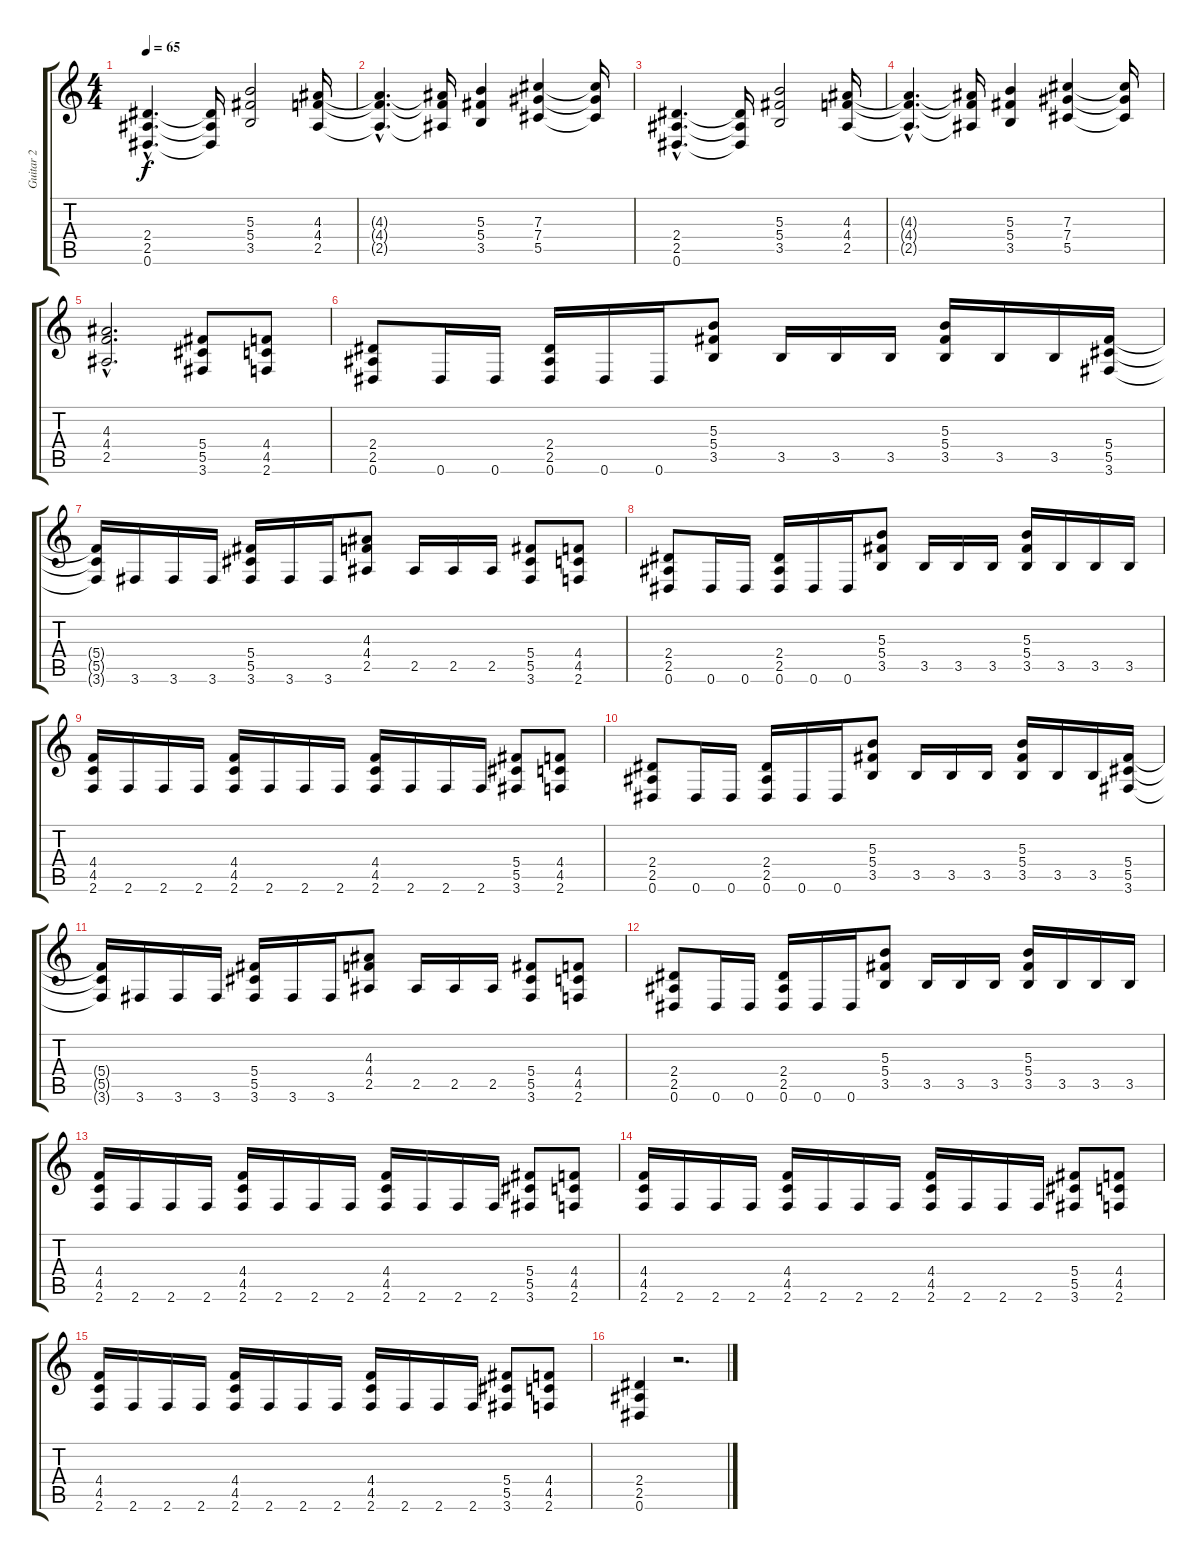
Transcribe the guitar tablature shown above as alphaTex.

\track ("Guitar 2" "Guitar 2") {instrument distortionguitar}
\staff {score tabs}
\tuning (Eb4 Bb3 Gb3 Db3 Ab2 Eb2) {hide}
\ts (4 4)
\tempo 65
\clef g2
\ks c
(2.4{hac} 2.5{hac} 0.6{hac}).4{d dy f} (2.4{t} 2.5{t} 0.6{t}).16 (5.3 5.4 3.5).2 (4.3 4.4 2.5).16 |
(4.3{hac t} 4.4{hac t} 2.5{hac t}).4{d} (4.3{t} 4.4{t} 2.5{t}).16 (5.3 5.4 3.5).4 (7.3 7.4 5.5).4 (7.3{t} 7.4{t} 5.5{t}).16 |
(2.4{hac} 2.5{hac} 0.6{hac}).4{d} (2.4{t} 2.5{t} 0.6{t}).16 (5.3 5.4 3.5).2 (4.3 4.4 2.5).16 |
(4.3{hac t} 4.4{hac t} 2.5{hac t}).4{d} (4.3{t} 4.4{t} 2.5{t}).16 (5.3 5.4 3.5).4 (7.3 7.4 5.5).4 (7.3{t} 7.4{t} 5.5{t}).16 |
(4.3{hac} 4.4{hac} 2.5{hac}).2{d} (5.4 5.5 3.6).8 (4.4 4.5 2.6).8 |
(2.4 2.5 0.6).8 0.6.16 0.6.16 (2.4 2.5 0.6).16 0.6.16 0.6.16 (5.3 5.4 3.5).8 3.5.16 3.5.16 3.5.16 (5.3 5.4 3.5).16 3.5.16 3.5.16 (5.4 5.5 3.6).16 |
(5.4{t} 5.5{t} 3.6{t}).16 3.6.16 3.6.16 3.6.16 (5.4 5.5 3.6).16 3.6.16 3.6.16 (4.3 4.4 2.5).8 2.5.16 2.5.16 2.5.16 (5.4 5.5 3.6).8 (4.4 4.5 2.6).8 |
(2.4 2.5 0.6).8 0.6.16 0.6.16 (2.4 2.5 0.6).16 0.6.16 0.6.16 (5.3 5.4 3.5).8 3.5.16 3.5.16 3.5.16 (5.3 5.4 3.5).16 3.5.16 3.5.16 3.5.16 |
(4.4 4.5 2.6).16 2.6.16 2.6.16 2.6.16 (4.4 4.5 2.6).16 2.6.16 2.6.16 2.6.16 (4.4 4.5 2.6).16 2.6.16 2.6.16 2.6.16 (5.4 5.5 3.6).8 (4.4 4.5 2.6).8 |
(2.4 2.5 0.6).8 0.6.16 0.6.16 (2.4 2.5 0.6).16 0.6.16 0.6.16 (5.3 5.4 3.5).8 3.5.16 3.5.16 3.5.16 (5.3 5.4 3.5).16 3.5.16 3.5.16 (5.4 5.5 3.6).16 |
(5.4{t} 5.5{t} 3.6{t}).16 3.6.16 3.6.16 3.6.16 (5.4 5.5 3.6).16 3.6.16 3.6.16 (4.3 4.4 2.5).8 2.5.16 2.5.16 2.5.16 (5.4 5.5 3.6).8 (4.4 4.5 2.6).8 |
(2.4 2.5 0.6).8 0.6.16 0.6.16 (2.4 2.5 0.6).16 0.6.16 0.6.16 (5.3 5.4 3.5).8 3.5.16 3.5.16 3.5.16 (5.3 5.4 3.5).16 3.5.16 3.5.16 3.5.16 |
(4.4 4.5 2.6).16 2.6.16 2.6.16 2.6.16 (4.4 4.5 2.6).16 2.6.16 2.6.16 2.6.16 (4.4 4.5 2.6).16 2.6.16 2.6.16 2.6.16 (5.4 5.5 3.6).8 (4.4 4.5 2.6).8 |
(4.4 4.5 2.6).16 2.6.16 2.6.16 2.6.16 (4.4 4.5 2.6).16 2.6.16 2.6.16 2.6.16 (4.4 4.5 2.6).16 2.6.16 2.6.16 2.6.16 (5.4 5.5 3.6).8 (4.4 4.5 2.6).8 |
(4.4 4.5 2.6).16 2.6.16 2.6.16 2.6.16 (4.4 4.5 2.6).16 2.6.16 2.6.16 2.6.16 (4.4 4.5 2.6).16 2.6.16 2.6.16 2.6.16 (5.4 5.5 3.6).8 (4.4 4.5 2.6).8 |
(2.4 2.5 0.6).4 r.2{d}
